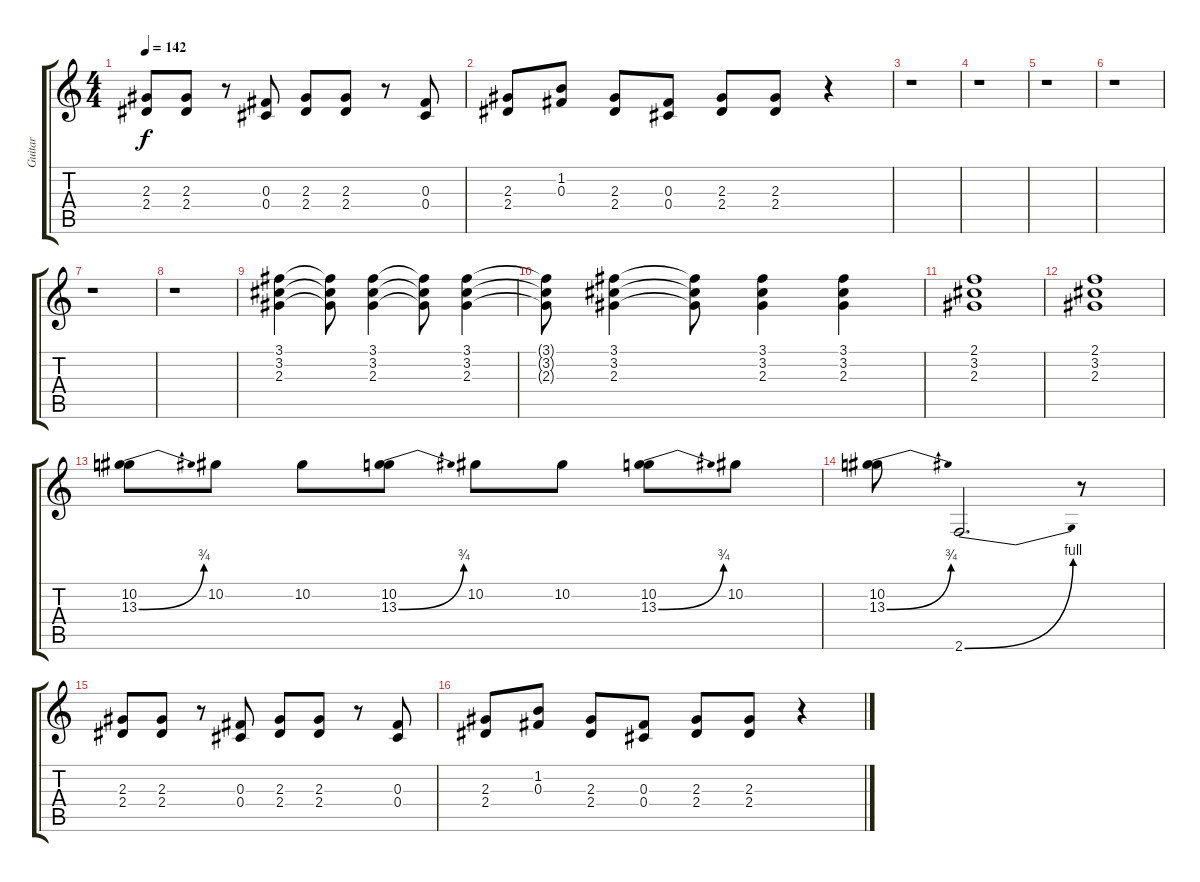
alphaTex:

\track ("Guitar" "Guitar") {instrument overdrivenguitar}
\staff {score tabs}
\tuning (Eb4 Bb3 Gb3 Db3 Ab2 Eb2) {hide}
\ts (4 4)
\tempo 142
\clef g2
\ks c
(2.3 2.4).8{dy f} (2.3 2.4).8 r.8 (0.3 0.4).8 (2.3 2.4).8 (2.3 2.4).8 r.8 (0.3 0.4).8 |
(2.3 2.4).8 (1.2 0.3).8 (2.3 2.4).8 (0.3 0.4).8 (2.3 2.4).8 (2.3 2.4).8 r.4 |
r.1 |
r.1 |
r.1 |
r.1 |
r.1 |
r.1 |
(3.1 3.2 2.3).4 (3.1{t} 3.2{t} 2.3{t}).8 (3.1 3.2 2.3).4 (3.1{t} 3.2{t} 2.3{t}).8 (3.1 3.2 2.3).4 |
(3.1{t} 3.2{t} 2.3{t}).8 (3.1 3.2 2.3).4 (3.1{t} 3.2{t} 2.3{t}).8 (3.1 3.2 2.3).4 (3.1 3.2 2.3).4 |
(2.1 3.2 2.3).1 |
(2.1 3.2 2.3).1 |
(10.2 13.3{be (bend 0 0 60 3)}).8 10.2.8 10.2.8 (10.2 13.3{be (bend 0 0 60 3)}).8 10.2.8 10.2.8 (10.2 13.3{be (bend 0 0 60 3)}).8 10.2.8 |
(10.2 13.3{be (bend 0 0 60 3)}).8 2.6{be (bend 0 0 60 4)}.2{d} r.8 |
(2.3 2.4).8 (2.3 2.4).8 r.8 (0.3 0.4).8 (2.3 2.4).8 (2.3 2.4).8 r.8 (0.3 0.4).8 |
(2.3 2.4).8 (1.2 0.3).8 (2.3 2.4).8 (0.3 0.4).8 (2.3 2.4).8 (2.3 2.4).8 r.4
